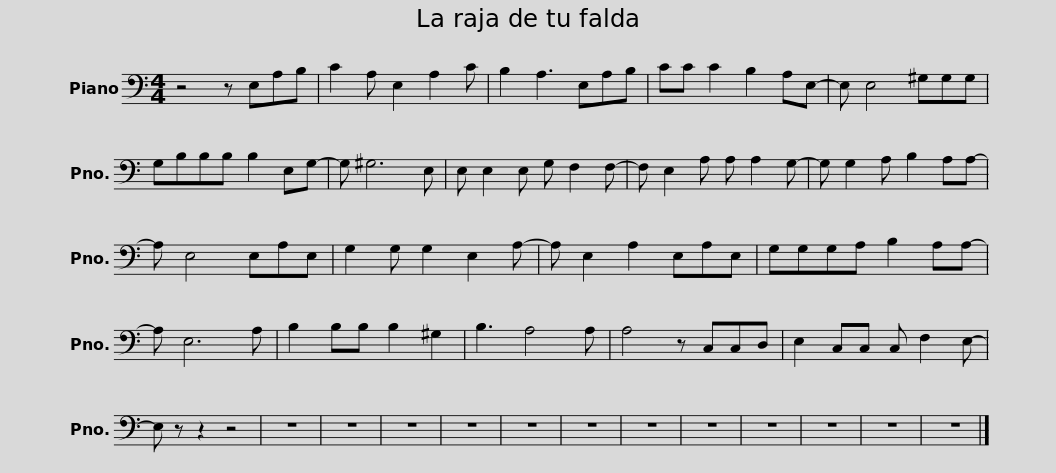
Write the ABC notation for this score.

X:1
L:1/8
M:4/4
I:linebreak $
K:C
V:1 bass
V:1
 z4 z E,A,B, | C2 A, E,2 A,2 C | B,2 A,3 E,A,B, | CC C2 B,2 A,E,- | E, E,4 ^G,G,G, | %5
 G,B,B,B, B,2 E,G,- | G, ^G,6 E, |$ E, E,2 E, G, F,2 F,- | F, E,2 A, A, A,2 G,- | G, G,2 A, B,2 A,A,- | %10
 A, E,4 E,A,E, | G,2 G, G,2 E,2 A,- | A, E,2 A,2 E,A,E, | G,G,G,A, B,2 A,A,- | A, E,6 A, |$ %15
 B,2 B,B, B,2 ^G,2 | B,3 A,4 A, | A,4 z C,C,D, | E,2 C,C, C, F,2 E,- | E, z z2 z4 | %20
 z8 | z8 | z8 | z8 | z8 | %25
 z8 | z8 | z8 |$ z8 | z8 | %30
 z8 | z8 |] %32
